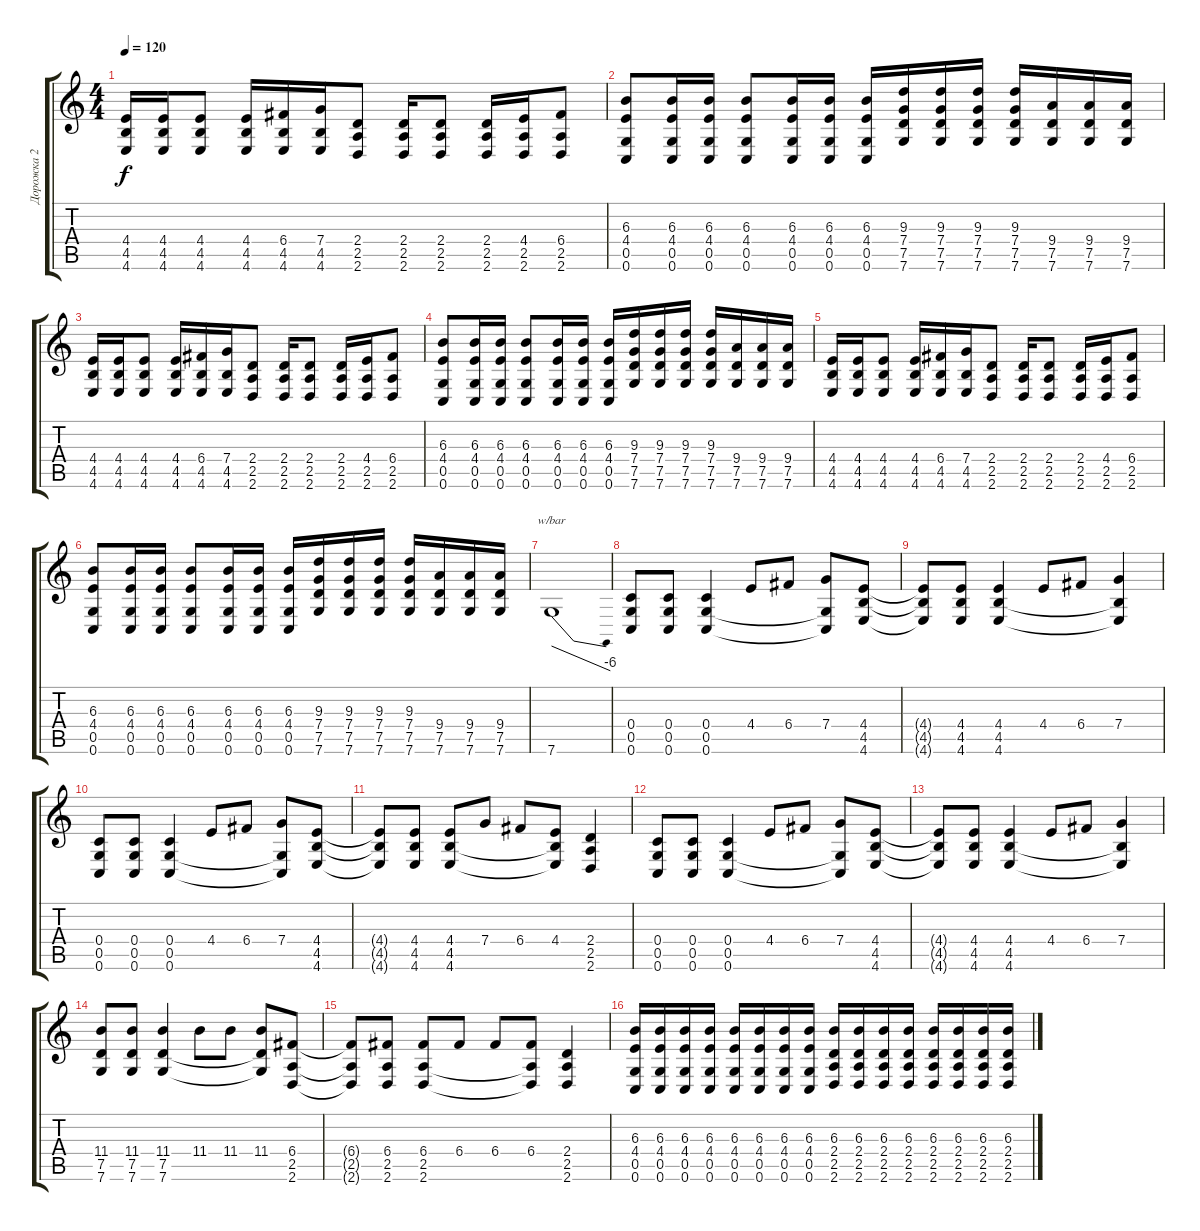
\track ("Дорожка 2" "Дорожка 2") {instrument distortionguitar}
\staff {score tabs}
\tuning (D4 A3 F3 C3 G2 C2) {hide}
\ts (4 4)
\tempo 120
\clef g2
\ks c
(4.4 4.5 4.6).16{dy f} (4.4 4.5 4.6).16 (4.4 4.5 4.6).8 (4.4 4.5 4.6).16 (6.4 4.5 4.6).16 (7.4 4.5 4.6).16 (2.4 2.5 2.6).8 (2.4 2.5 2.6).16 (2.4 2.5 2.6).8 (2.4 2.5 2.6).16 (4.4 2.5 2.6).16 (6.4 2.5 2.6).8 |
(6.3 4.4 0.5 0.6).8 (6.3 4.4 0.5 0.6).16 (6.3 4.4 0.5 0.6).16 (6.3 4.4 0.5 0.6).8 (6.3 4.4 0.5 0.6).16 (6.3 4.4 0.5 0.6).16 (6.3 4.4 0.5 0.6).16 (9.3 7.4 7.5 7.6).16 (9.3 7.4 7.5 7.6).16 (9.3 7.4 7.5 7.6).16 (9.3 7.4 7.5 7.6).16 (9.4 7.5 7.6).16 (9.4 7.5 7.6).16 (9.4 7.5 7.6).16 |
(4.4 4.5 4.6).16 (4.4 4.5 4.6).16 (4.4 4.5 4.6).8 (4.4 4.5 4.6).16 (6.4 4.5 4.6).16 (7.4 4.5 4.6).16 (2.4 2.5 2.6).8 (2.4 2.5 2.6).16 (2.4 2.5 2.6).8 (2.4 2.5 2.6).16 (4.4 2.5 2.6).16 (6.4 2.5 2.6).8 |
(6.3 4.4 0.5 0.6).8 (6.3 4.4 0.5 0.6).16 (6.3 4.4 0.5 0.6).16 (6.3 4.4 0.5 0.6).8 (6.3 4.4 0.5 0.6).16 (6.3 4.4 0.5 0.6).16 (6.3 4.4 0.5 0.6).16 (9.3 7.4 7.5 7.6).16 (9.3 7.4 7.5 7.6).16 (9.3 7.4 7.5 7.6).16 (9.3 7.4 7.5 7.6).16 (9.4 7.5 7.6).16 (9.4 7.5 7.6).16 (9.4 7.5 7.6).16 |
(4.4 4.5 4.6).16 (4.4 4.5 4.6).16 (4.4 4.5 4.6).8 (4.4 4.5 4.6).16 (6.4 4.5 4.6).16 (7.4 4.5 4.6).16 (2.4 2.5 2.6).8 (2.4 2.5 2.6).16 (2.4 2.5 2.6).8 (2.4 2.5 2.6).16 (4.4 2.5 2.6).16 (6.4 2.5 2.6).8 |
(6.3 4.4 0.5 0.6).8 (6.3 4.4 0.5 0.6).16 (6.3 4.4 0.5 0.6).16 (6.3 4.4 0.5 0.6).8 (6.3 4.4 0.5 0.6).16 (6.3 4.4 0.5 0.6).16 (6.3 4.4 0.5 0.6).16 (9.3 7.4 7.5 7.6).16 (9.3 7.4 7.5 7.6).16 (9.3 7.4 7.5 7.6).16 (9.3 7.4 7.5 7.6).16 (9.4 7.5 7.6).16 (9.4 7.5 7.6).16 (9.4 7.5 7.6).16 |
7.6.1{tbe (dive default 0 0 60 -24)} |
(0.4 0.5 0.6).8 (0.4 0.5 0.6).8 (0.4 0.5 0.6).4 4.4.8 6.4.8 (7.4 0.5{t} 0.6{t}).8 (4.4 4.5 4.6).8 |
(4.4{t} 4.5{t} 4.6{t}).8 (4.4 4.5 4.6).8 (4.4 4.5 4.6).4 4.4.8 6.4.8 (7.4 4.5{t} 4.6{t}).4 |
(0.4 0.5 0.6).8 (0.4 0.5 0.6).8 (0.4 0.5 0.6).4 4.4.8 6.4.8 (7.4 0.5{t} 0.6{t}).8 (4.4 4.5 4.6).8 |
(4.4{t} 4.5{t} 4.6{t}).8 (4.4 4.5 4.6).8 (4.4 4.5 4.6).8 7.4.8 6.4.8 (4.4 4.5{t} 4.6{t}).8 (2.4 2.5 2.6).4 |
(0.4 0.5 0.6).8 (0.4 0.5 0.6).8 (0.4 0.5 0.6).4 4.4.8 6.4.8 (7.4 0.5{t} 0.6{t}).8 (4.4 4.5 4.6).8 |
(4.4{t} 4.5{t} 4.6{t}).8 (4.4 4.5 4.6).8 (4.4 4.5 4.6).4 4.4.8 6.4.8 (7.4 4.5{t} 4.6{t}).4 |
(11.4 7.5 7.6).8 (11.4 7.5 7.6).8 (11.4 7.5 7.6).4 11.4.8 11.4.8 (11.4 7.5{t} 7.6{t}).8 (6.4 2.5 2.6).8 |
(6.4{t} 2.5{t} 2.6{t}).8 (6.4 2.5 2.6).8 (6.4 2.5 2.6).8 6.4.8 6.4.8 (6.4 2.5{t} 2.6{t}).8 (2.4 2.5 2.6).4 |
(6.3 4.4 0.5 0.6).16 (6.3 4.4 0.5 0.6).16 (6.3 4.4 0.5 0.6).16 (6.3 4.4 0.5 0.6).16 (6.3 4.4 0.5 0.6).16 (6.3 4.4 0.5 0.6).16 (6.3 4.4 0.5 0.6).16 (6.3 4.4 0.5 0.6).16 (6.3 2.4 2.5 2.6).16 (6.3 2.4 2.5 2.6).16 (6.3 2.4 2.5 2.6).16 (6.3 2.4 2.5 2.6).16 (6.3 2.4 2.5 2.6).16 (6.3 2.4 2.5 2.6).16 (6.3 2.4 2.5 2.6).16 (6.3 2.4 2.5 2.6).16
